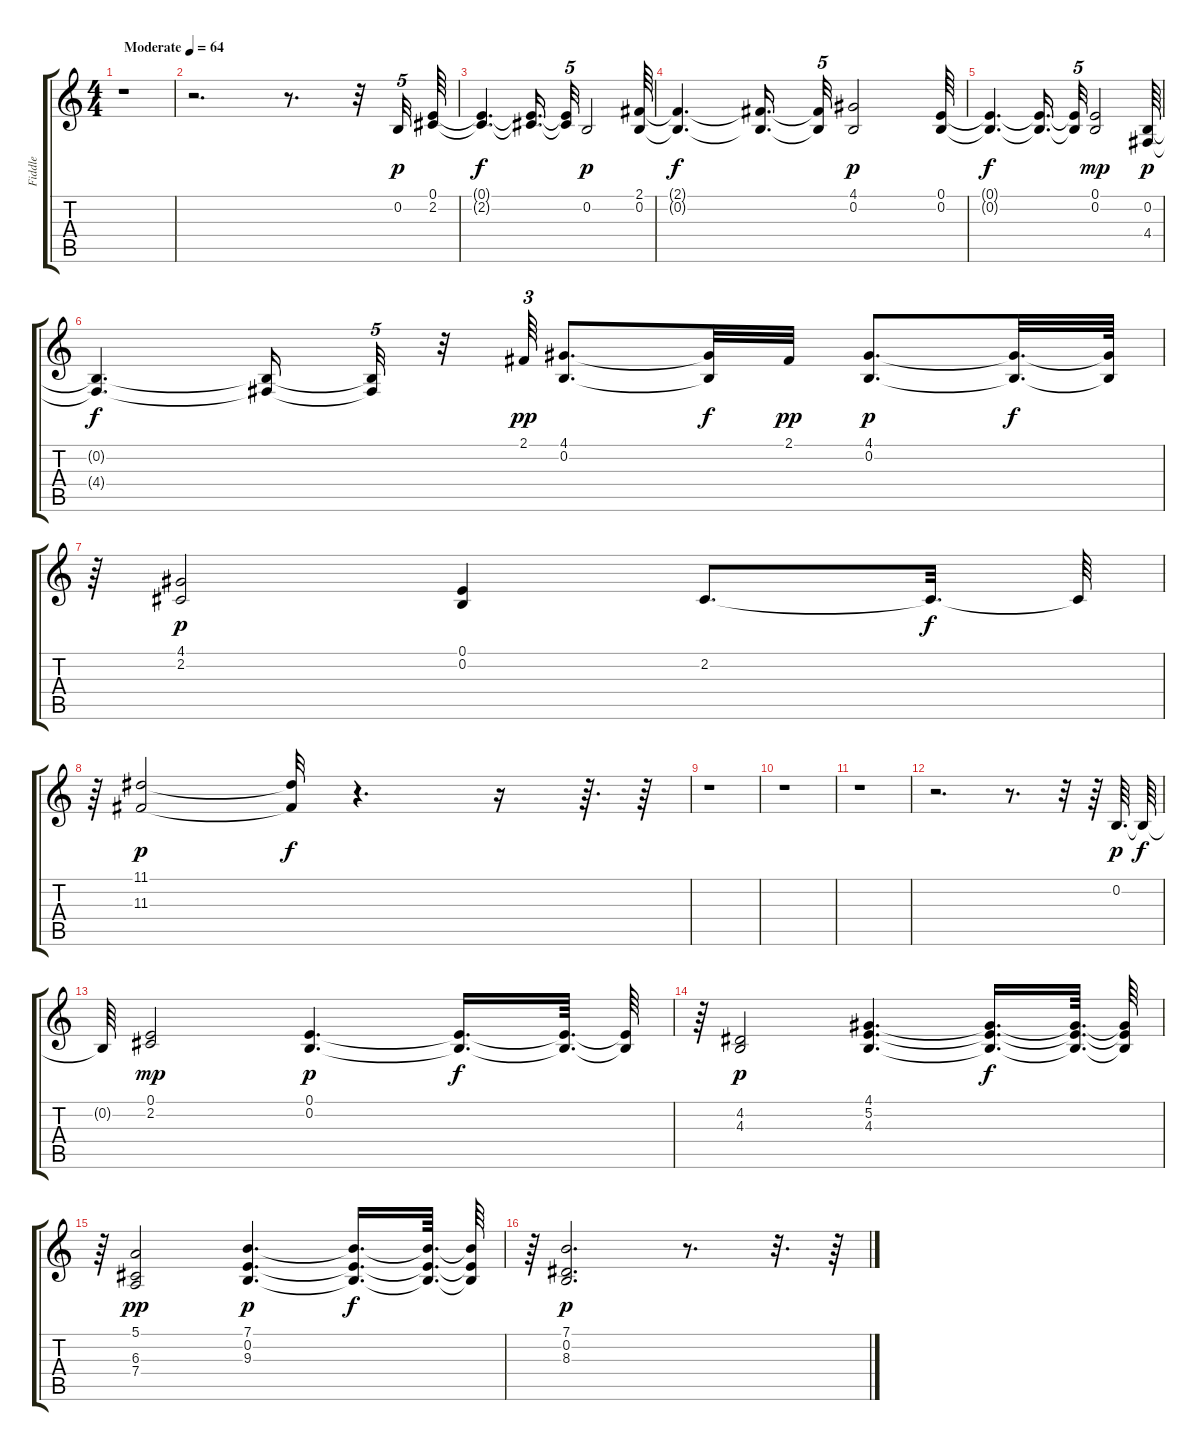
\track ("Fiddle" "Fiddle") {instrument fiddle}
\staff {score tabs}
\tuning (E4 B3 G3 D3 A2 E2) {hide}
\ts (4 4)
\tempo (64 "Moderate")
\clef g2
\ks c
r.1{dy p instrument fiddle} |
r.2{d} r.8{d} r.32 0.2.32{tu (5 4)} (0.1 2.2).64 |
(0.1{t} 2.2{t}).4{d dy f} (0.1{t} 2.2{t}).16{d} (0.1{t} 2.2{t}).32{tu (5 4)} 0.2.2{dy p} (2.1 0.2).64 |
(2.1{t} 0.2{t}).4{d dy f} (2.1{t} 0.2{t}).16{d} (2.1{t} 0.2{t}).32{tu (5 4)} (4.1 0.2).2{dy p} (0.1 0.2).64 |
(0.1{t} 0.2{t}).4{d dy f} (0.1{t} 0.2{t}).16{d} (0.1{t} 0.2{t}).32{tu (5 4)} (0.1 0.2).2{dy mp} (0.2 4.4).64{dy p} |
(0.2{t} 4.4{t}).4{d dy f} (0.2{t} 4.4{t}).16 (0.2{t} 4.4{t}).32{tu (5 4)} r.32 2.1.64{tu (3 2) dy pp} (4.1 0.2).8{d} (4.1{t} 0.2{t}).32{dy f} 2.1.32{dy pp} (4.1 0.2).8{d dy p} (4.1{t} 0.2{t}).32{d dy f} (4.1{t} 0.2{t}).64 |
r.64 (4.1 2.2).2{dy p} (0.1 0.2).4 2.2.8{d} 2.2{t}.32{d dy f} 2.2{t}.64 |
r.64 (11.1 11.3).2{dy p} (11.1{t} 11.3{t}).32{dy f} r.4{d} r.16 r.64{d} r.64 |
r.1 |
r.1 |
r.1 |
r.2{d} r.8{d} r.32 r.64 0.2.64{d dy p} 0.2{t}.64{dy f} |
0.2{t}.64 (0.1 2.2).2{dy mp} (0.1 0.2).4{d dy p} (0.1{t} 0.2{t}).16{d dy f} (0.1{t} 0.2{t}).64{d} (0.1{t} 0.2{t}).64 |
r.64 (4.2 4.3).2{dy p} (4.1 5.2 4.3).4{d} (4.1{t} 5.2{t} 4.3{t}).16{d dy f} (4.1{t} 5.2{t} 4.3{t}).64{d} (4.1{t} 5.2{t} 4.3{t}).64 |
r.64 (5.1 6.3 7.4).2{dy pp} (7.1 0.2 9.3).4{d dy p} (7.1{t} 0.2{t} 9.3{t}).16{d dy f} (7.1{t} 0.2{t} 9.3{t}).64{d} (7.1{t} 0.2{t} 9.3{t}).64 |
r.64 (7.1 0.2 8.3).2{d dy p} r.8{d} r.32{d} r.64
